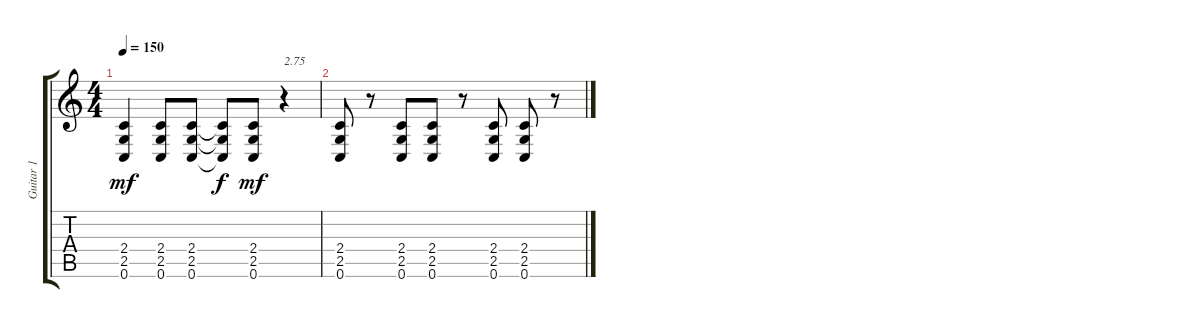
\track ("Guitar 1" "Guitar 1") {instrument overdrivenguitar}
\staff {score tabs}
\tuning (C4 G3 Eb3 Bb2 F2 C2) {hide}
\ts (4 4)
\tempo 150
\clef g2
\ks c
(2.4 2.5 0.6).4{dy mf} (2.4 2.5 0.6).8 (2.4 2.5 0.6).8 (2.4{t} 2.5{t} 0.6{t}).8{dy f} (2.4 2.5 0.6).8{dy mf} r.4{txt "2.75"} |
(2.4 2.5 0.6).8 r.8 (2.4 2.5 0.6).8 (2.4 2.5 0.6).8 r.8 (2.4 2.5 0.6).8 (2.4 2.5 0.6).8 r.8
